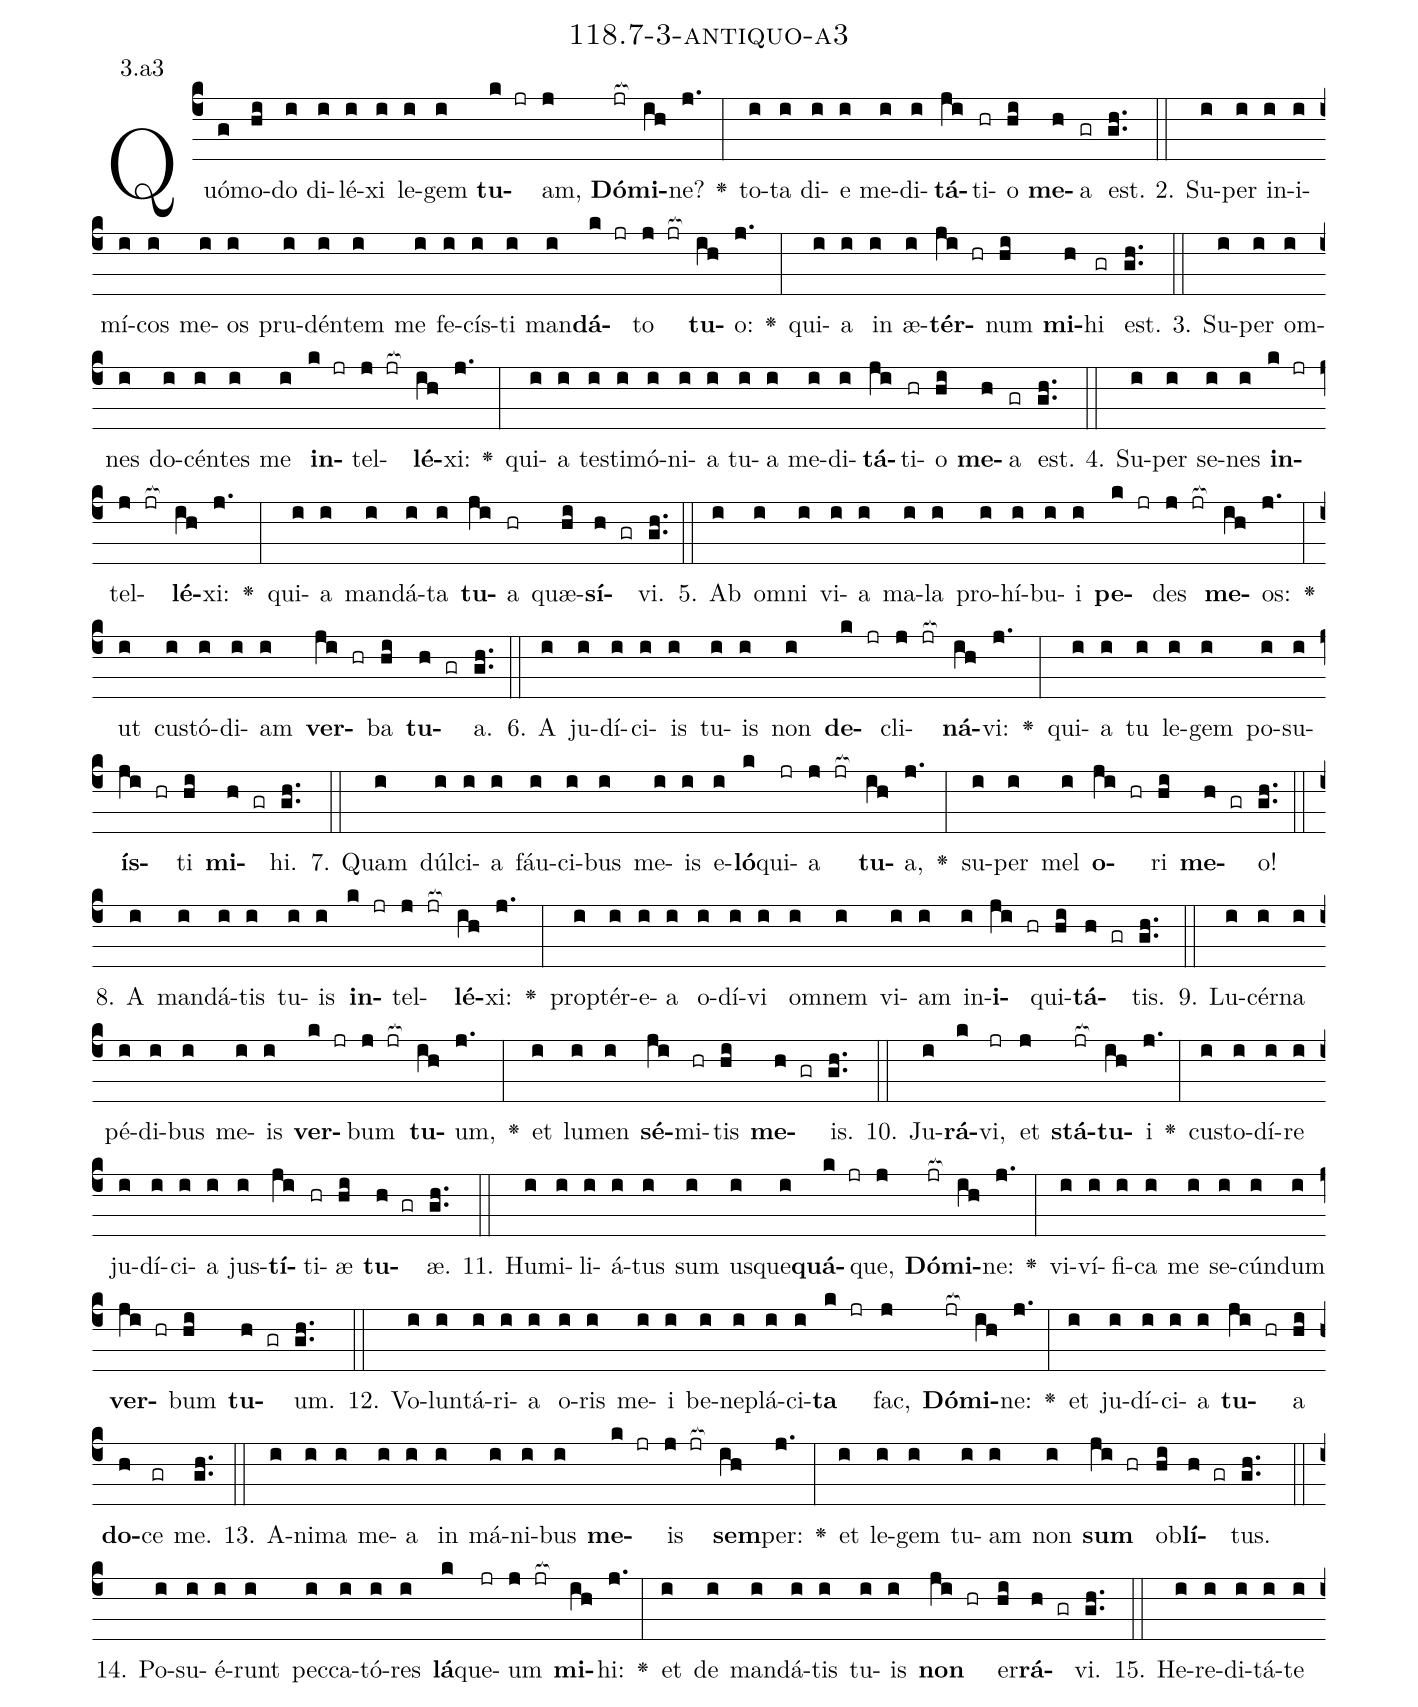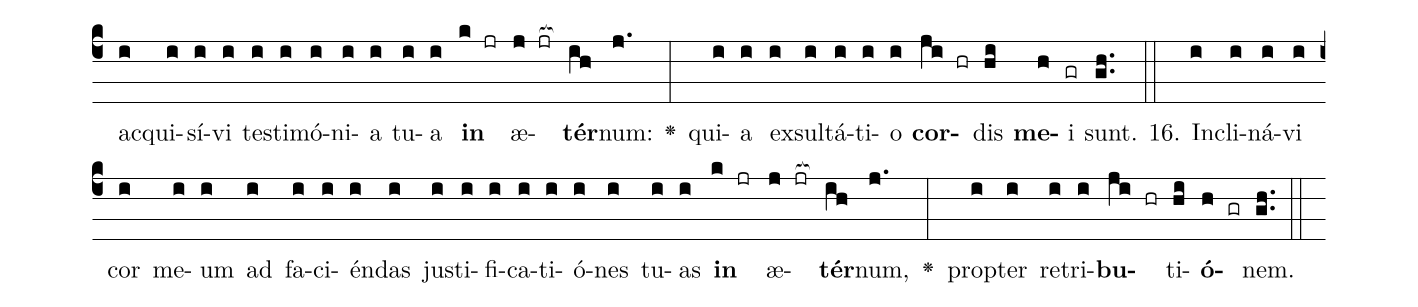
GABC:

name: 118.7-3-antiquo-a3;
annotation: 3.a3;
%%
(c4)Quó(g)mo(hi)do(i) di(i)lé(i)xi(i) le(i)gem(i) <b>tu</b>(k jr)am,(j) <b>Dó</b>(jr[ocb:1{])<b>mi</b>(ih[ocb:0}])ne?(j.) <v>\greheightstar</v>(:) to(i)ta(i) di(i)e(i) me(i)di(i)<b>tá</b>(ji)ti(hr)o(hi) <b>me</b>(h)a(gr) est.(gh..) (::)
2. Su(i)per(i) in(i)i(i)mí(i)cos(i) me(i)os(i) pru(i)dén(i)tem(i) me(i) fe(i)cís(i)ti(i) man(i)<b>dá</b>(k jr)to(j jr[ocb:1{]) <b>tu</b>(ih[ocb:0}])o:(j.) <v>\greheightstar</v>(:) qui(i)a(i) in(i) æ(i)<b>tér</b>(ji hr)num(hi) <b>mi</b>(h)hi(gr) est.(gh..) (::)
3. Su(i)per(i) om(i)nes(i) do(i)cén(i)tes(i) me(i) <b>in</b>(k jr)tel(j jr[ocb:1{])<b>lé</b>(ih[ocb:0}])xi:(j.) <v>\greheightstar</v>(:) qui(i)a(i) tes(i)ti(i)mó(i)ni(i)a(i) tu(i)a(i) me(i)di(i)<b>tá</b>(ji)ti(hr)o(hi) <b>me</b>(h)a(gr) est.(gh..) (::)
4. Su(i)per(i) se(i)nes(i) <b>in</b>(k jr)tel(j jr[ocb:1{])<b>lé</b>(ih[ocb:0}])xi:(j.) <v>\greheightstar</v>(:) qui(i)a(i) man(i)dá(i)ta(i) <b>tu</b>(ji)a(hr) quæ(hi)<b>sí</b>(h gr)vi.(gh..) (::)
5. Ab(i) om(i)ni(i) vi(i)a(i) ma(i)la(i) pro(i)hí(i)bu(i)i(i) <b>pe</b>(k jr)des(j jr[ocb:1{]) <b>me</b>(ih[ocb:0}])os:(j.) <v>\greheightstar</v>(:) ut(i) cus(i)tó(i)di(i)am(i) <b>ver</b>(ji hr)ba(hi) <b>tu</b>(h gr)a.(gh..) (::)
6. A(i) ju(i)dí(i)ci(i)is(i) tu(i)is(i) non(i) <b>de</b>(k jr)cli(j jr[ocb:1{])<b>ná</b>(ih[ocb:0}])vi:(j.) <v>\greheightstar</v>(:) qui(i)a(i) tu(i) le(i)gem(i) po(i)su(i)<b>ís</b>(ji hr)ti(hi) <b>mi</b>(h gr)hi.(gh..) (::)
7. Quam(i) dúl(i)ci(i)a(i) fáu(i)ci(i)bus(i) me(i)is(i) e(i)<b>ló</b>(k)qui(jr)a(j jr[ocb:1{]) <b>tu</b>(ih[ocb:0}])a,(j.) <v>\greheightstar</v>(:) su(i)per(i) mel(i) <b>o</b>(ji hr)ri(hi) <b>me</b>(h gr)o!(gh..) (::)
8. A(i) man(i)dá(i)tis(i) tu(i)is(i) <b>in</b>(k jr)tel(j jr[ocb:1{])<b>lé</b>(ih[ocb:0}])xi:(j.) <v>\greheightstar</v>(:) prop(i)tér(i)e(i)a(i) o(i)dí(i)vi(i) om(i)nem(i) vi(i)am(i) in(i)<b>i</b>(ji hr)qui(hi)<b>tá</b>(h gr)tis.(gh..) (::)
9. Lu(i)cér(i)na(i) pé(i)di(i)bus(i) me(i)is(i) <b>ver</b>(k jr)bum(j jr[ocb:1{]) <b>tu</b>(ih[ocb:0}])um,(j.) <v>\greheightstar</v>(:) et(i) lu(i)men(i) <b>sé</b>(ji)mi(hr)tis(hi) <b>me</b>(h gr)is.(gh..) (::)
10. Ju(i)<b>rá</b>(k)vi,(jr) et(j) <b>stá</b>(jr[ocb:1{])<b>tu</b>(ih[ocb:0}])i(j.) <v>\greheightstar</v>(:) cus(i)to(i)dí(i)re(i) ju(i)dí(i)ci(i)a(i) jus(i)<b>tí</b>(ji)ti(hr)æ(hi) <b>tu</b>(h gr)æ.(gh..) (::)
11. Hu(i)mi(i)li(i)á(i)tus(i) sum(i) us(i)que(i)<b>quá</b>(k jr)que,(j) <b>Dó</b>(jr[ocb:1{])<b>mi</b>(ih[ocb:0}])ne:(j.) <v>\greheightstar</v>(:) vi(i)ví(i)fi(i)ca(i) me(i) se(i)cún(i)dum(i) <b>ver</b>(ji hr)bum(hi) <b>tu</b>(h gr)um.(gh..) (::)
12. Vo(i)lun(i)tá(i)ri(i)a(i) o(i)ris(i) me(i)i(i) be(i)ne(i)plá(i)ci(i)<b>ta</b>(k jr) fac,(j) <b>Dó</b>(jr[ocb:1{])<b>mi</b>(ih[ocb:0}])ne:(j.) <v>\greheightstar</v>(:) et(i) ju(i)dí(i)ci(i)a(i) <b>tu</b>(ji hr)a(hi) <b>do</b>(h)ce(gr) me.(gh..) (::)
13. A(i)ni(i)ma(i) me(i)a(i) in(i) má(i)ni(i)bus(i) <b>me</b>(k jr)is(j jr[ocb:1{]) <b>sem</b>(ih[ocb:0}])per:(j.) <v>\greheightstar</v>(:) et(i) le(i)gem(i) tu(i)am(i) non(i) <b>sum</b>(ji hr) ob(hi)<b>lí</b>(h gr)tus.(gh..) (::)
14. Po(i)su(i)é(i)runt(i) pec(i)ca(i)tó(i)res(i) <b>lá</b>(k)que(jr)um(j jr[ocb:1{]) <b>mi</b>(ih[ocb:0}])hi:(j.) <v>\greheightstar</v>(:) et(i) de(i) man(i)dá(i)tis(i) tu(i)is(i) <b>non</b>(ji hr) er(hi)<b>rá</b>(h gr)vi.(gh..) (::)
15. He(i)re(i)di(i)tá(i)te(i) ac(i)qui(i)sí(i)vi(i) tes(i)ti(i)mó(i)ni(i)a(i) tu(i)a(i) <b>in</b>(k jr) æ(j jr[ocb:1{])<b>tér</b>(ih[ocb:0}])num:(j.) <v>\greheightstar</v>(:) qui(i)a(i) ex(i)sul(i)tá(i)ti(i)o(i) <b>cor</b>(ji hr)dis(hi) <b>me</b>(h)i(gr) sunt.(gh..) (::)
16. In(i)cli(i)ná(i)vi(i) cor(i) me(i)um(i) ad(i) fa(i)ci(i)én(i)das(i) jus(i)ti(i)fi(i)ca(i)ti(i)ó(i)nes(i) tu(i)as(i) <b>in</b>(k jr) æ(j jr[ocb:1{])<b>tér</b>(ih[ocb:0}])num,(j.) <v>\greheightstar</v>(:) prop(i)ter(i) re(i)tri(i)<b>bu</b>(ji hr)ti(hi)<b>ó</b>(h gr)nem.(gh..) (::)
